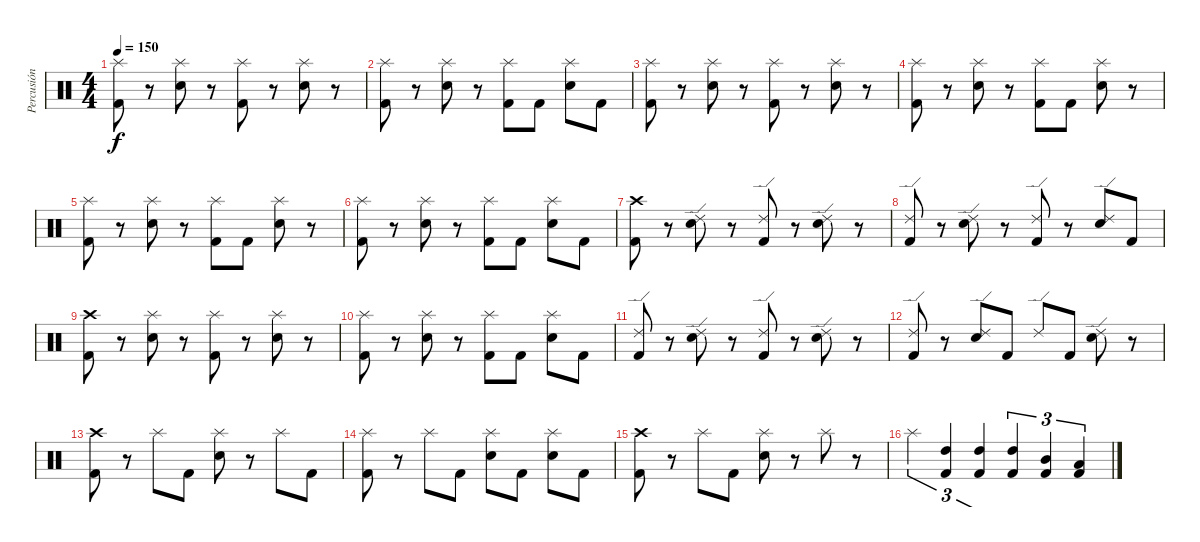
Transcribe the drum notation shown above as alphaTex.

\track ("Percusión" "Percusión") {instrument percussion}
\staff {score}
\articulation defaults
\ts (4 4)
\tempo 150
\clef neutral
\ks c
("Splash (hit)" "Kick (hit) 2").8{dy f} r.8 ("Splash (hit)" "Snare (hit) 2").8 r.8 ("Splash (hit)" "Kick (hit) 2").8 r.8 ("Splash (hit)" "Snare (hit) 2").8 r.8 |
("Splash (hit)" "Kick (hit) 2").8 r.8 ("Splash (hit)" "Snare (hit) 2").8 r.8 ("Splash (hit)" "Kick (hit) 2").8 "Kick (hit) 2".8 ("Splash (hit)" "Snare (hit) 2").8 "Kick (hit) 2".8 |
("Splash (hit)" "Kick (hit) 2").8 r.8 ("Splash (hit)" "Snare (hit) 2").8 r.8 ("Splash (hit)" "Kick (hit) 2").8 r.8 ("Splash (hit)" "Snare (hit) 2").8 r.8 |
("Splash (hit)" "Kick (hit) 2").8 r.8 ("Splash (hit)" "Snare (hit) 2").8 r.8 ("Splash (hit)" "Kick (hit) 2").8 "Kick (hit) 2".8 ("Splash (hit)" "Snare (hit) 2").8 r.8 |
("Splash (hit)" "Kick (hit) 2").8 r.8 ("Splash (hit)" "Snare (hit) 2").8 r.8 ("Splash (hit)" "Kick (hit) 2").8 "Kick (hit) 2".8 ("Splash (hit)" "Snare (hit) 2").8 r.8 |
("Splash (hit)" "Kick (hit) 2").8 r.8 ("Splash (hit)" "Snare (hit) 2").8 r.8 ("Splash (hit)" "Kick (hit) 2").8 "Kick (hit) 2".8 ("Splash (hit)" "Snare (hit) 2").8 "Kick (hit) 2".8 |
("Crash high (hit)" "Kick (hit) 2").8 r.8 ("Ride (edge) 2" "Snare (hit) 2").8 r.8 ("Ride (edge) 2" "Kick (hit) 2").8 r.8 ("Ride (edge) 2" "Snare (hit) 2").8 r.8 |
("Ride (edge) 2" "Kick (hit) 2").8 r.8 ("Ride (edge) 2" "Snare (hit) 2").8 r.8 ("Ride (edge) 2" "Kick (hit) 2").8 r.8 ("Ride (edge) 2" "Snare (hit) 2").8 "Kick (hit) 2".8 |
("Crash high (hit)" "Kick (hit) 2").8 r.8 ("Splash (hit)" "Snare (hit) 2").8 r.8 ("Splash (hit)" "Kick (hit) 2").8 r.8 ("Splash (hit)" "Snare (hit) 2").8 r.8 |
("Splash (hit)" "Kick (hit) 2").8 r.8 ("Splash (hit)" "Snare (hit) 2").8 r.8 ("Splash (hit)" "Kick (hit) 2").8 "Kick (hit) 2".8 ("Splash (hit)" "Snare (hit) 2").8 "Kick (hit) 2".8 |
("Ride (edge) 2" "Kick (hit) 2").8 r.8 ("Ride (edge) 2" "Snare (hit) 2").8 r.8 ("Ride (edge) 2" "Kick (hit) 2").8 r.8 ("Ride (edge) 2" "Snare (hit) 2").8 r.8 |
("Ride (edge) 2" "Kick (hit) 2").8 r.8 ("Ride (edge) 2" "Snare (hit) 2").8 "Kick (hit) 2".8 "Ride (edge) 2".8 "Kick (hit) 2".8 ("Ride (edge) 2" "Snare (hit) 2").8 r.8 |
("Crash high (hit)" "Kick (hit) 2").8 r.8 "Splash (hit)".8 "Kick (hit) 2".8 ("Splash (hit)" "Snare (hit) 2").8 r.8 "Splash (hit)".8 "Kick (hit) 2".8 |
("Splash (hit)" "Kick (hit) 2").8 r.8 "Splash (hit)".8 "Kick (hit) 2".8 ("Splash (hit)" "Snare (hit) 2").8 "Kick (hit) 2".8 ("Splash (hit)" "Snare (hit) 2").8 "Kick (hit) 2".8 |
("Crash high (hit)" "Kick (hit) 2").8 r.8 "Splash (hit)".8 "Kick (hit) 2".8 ("Splash (hit)" "Snare (hit) 2").8 r.8 "Splash (hit)".8 r.8 |
"Splash (hit)".4{tu (3 2)} ("High Tom (hit)" "Kick (hit) 2").4{tu (3 2)} ("High Tom (hit)" "Kick (hit) 2").4{tu (3 2)} ("High Tom (hit)" "Kick (hit) 2").4{tu (3 2)} ("Mid Tom (hit)" "Kick (hit) 2").4{tu (3 2)} ("Low Tom (hit)" "Kick (hit) 2").4{tu (3 2)}
